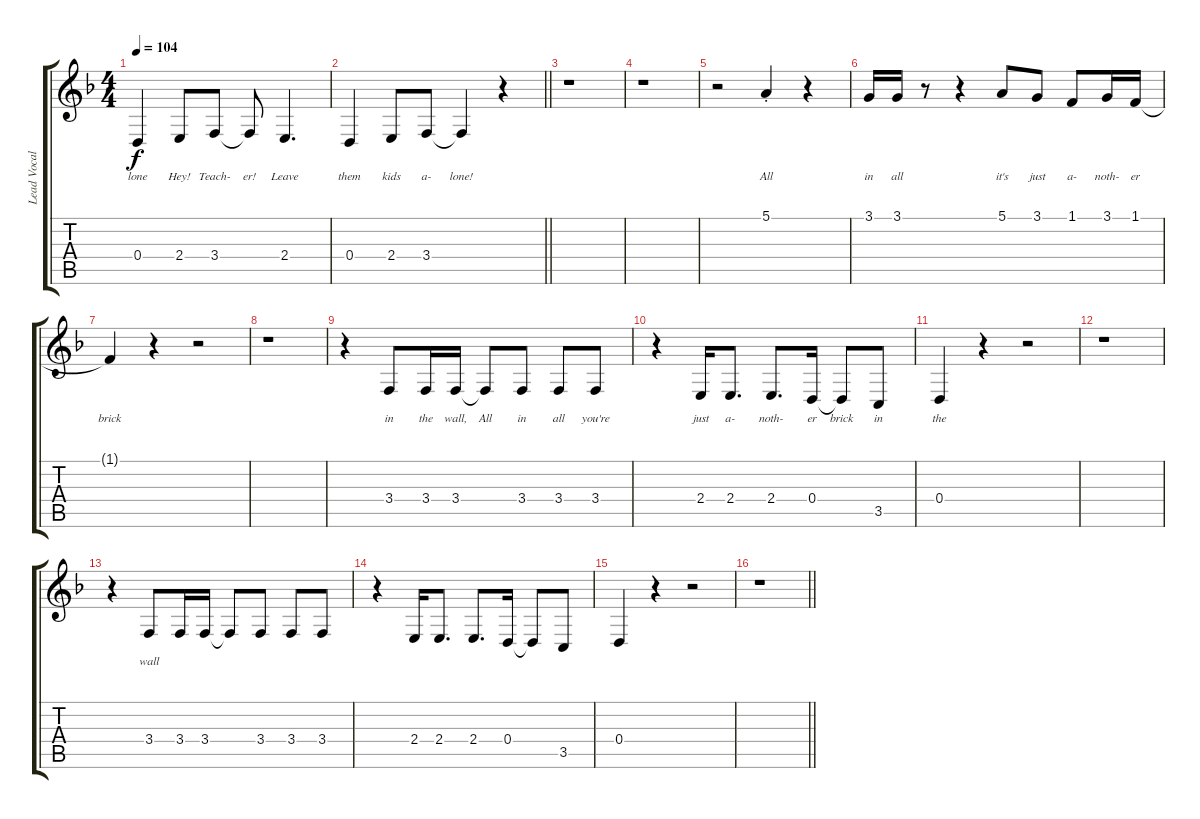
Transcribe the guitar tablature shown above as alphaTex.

\track ("Lead Vocals" "Lead Vocal") {instrument baritonesax}
\staff {score tabs}
\tuning (E4 B3 G3 D3 A2 E2) {hide}
\ts (4 4)
\tempo 104
\clef g2
\ks dminor
0.4.4{lyrics (0 "lone") lyrics (1 "") lyrics (2 "") lyrics (3 "") lyrics (4 "") dy f} 2.4.8{lyrics (0 "Hey!") lyrics (1 "") lyrics (2 "") lyrics (3 "") lyrics (4 "")} 3.4.8{lyrics (0 "Teach-") lyrics (1 "") lyrics (2 "") lyrics (3 "") lyrics (4 "")} 3.4{t}.8{lyrics (0 "er!") lyrics (1 "") lyrics (2 "") lyrics (3 "") lyrics (4 "")} 2.4.4{d lyrics (0 "Leave") lyrics (1 "") lyrics (2 "") lyrics (3 "") lyrics (4 "")} |
\barLineRight lightlight
0.4.4{lyrics (0 "them") lyrics (1 "") lyrics (2 "") lyrics (3 "") lyrics (4 "")} 2.4.8{lyrics (0 "kids") lyrics (1 "") lyrics (2 "") lyrics (3 "") lyrics (4 "")} 3.4.8{lyrics (0 "a-") lyrics (1 "") lyrics (2 "") lyrics (3 "") lyrics (4 "")} 3.4{t}.4{lyrics (0 "lone!") lyrics (1 "") lyrics (2 "") lyrics (3 "") lyrics (4 "")} r.4 |
r.1 |
r.1 |
r.2 5.1{st}.4{lyrics (0 "All") lyrics (1 "") lyrics (2 "") lyrics (3 "") lyrics (4 "")} r.4 |
3.1.16{lyrics (0 "in") lyrics (1 "") lyrics (2 "") lyrics (3 "") lyrics (4 "")} 3.1.16{lyrics (0 "all") lyrics (1 "") lyrics (2 "") lyrics (3 "") lyrics (4 "")} r.8 r.4 5.1.8{lyrics (0 "it's") lyrics (1 "") lyrics (2 "") lyrics (3 "") lyrics (4 "")} 3.1.8{lyrics (0 "just") lyrics (1 "") lyrics (2 "") lyrics (3 "") lyrics (4 "")} 1.1.8{lyrics (0 "a-") lyrics (1 "") lyrics (2 "") lyrics (3 "") lyrics (4 "")} 3.1.16{lyrics (0 "noth-") lyrics (1 "") lyrics (2 "") lyrics (3 "") lyrics (4 "")} 1.1.16{lyrics (0 "er") lyrics (1 "") lyrics (2 "") lyrics (3 "") lyrics (4 "")} |
1.1{t}.4{lyrics (0 "brick") lyrics (1 "") lyrics (2 "") lyrics (3 "") lyrics (4 "")} r.4 r.2 |
r.1 |
r.4 3.4.8{lyrics (0 "in") lyrics (1 "") lyrics (2 "") lyrics (3 "") lyrics (4 "")} 3.4.16{lyrics (0 "the") lyrics (1 "") lyrics (2 "") lyrics (3 "") lyrics (4 "")} 3.4.16{lyrics (0 "wall,") lyrics (1 "") lyrics (2 "") lyrics (3 "") lyrics (4 "")} 3.4{t}.8{lyrics (0 "All") lyrics (1 "") lyrics (2 "") lyrics (3 "") lyrics (4 "")} 3.4.8{lyrics (0 "in") lyrics (1 "") lyrics (2 "") lyrics (3 "") lyrics (4 "")} 3.4.8{lyrics (0 "all") lyrics (1 "") lyrics (2 "") lyrics (3 "") lyrics (4 "")} 3.4.8{lyrics (0 "you're") lyrics (1 "") lyrics (2 "") lyrics (3 "") lyrics (4 "")} |
r.4 2.4.16{lyrics (0 "just") lyrics (1 "") lyrics (2 "") lyrics (3 "") lyrics (4 "")} 2.4.8{d lyrics (0 "a-") lyrics (1 "") lyrics (2 "") lyrics (3 "") lyrics (4 "")} 2.4.8{d lyrics (0 "noth-") lyrics (1 "") lyrics (2 "") lyrics (3 "") lyrics (4 "")} 0.4.16{lyrics (0 "er") lyrics (1 "") lyrics (2 "") lyrics (3 "") lyrics (4 "")} 0.4{t}.8{lyrics (0 "brick") lyrics (1 "") lyrics (2 "") lyrics (3 "") lyrics (4 "")} 3.5.8{lyrics (0 "in") lyrics (1 "") lyrics (2 "") lyrics (3 "") lyrics (4 "")} |
0.4.4{lyrics (0 "the") lyrics (1 "") lyrics (2 "") lyrics (3 "") lyrics (4 "")} r.4 r.2 |
r.1 |
r.4 3.4.8{lyrics (0 "wall") lyrics (1 "") lyrics (2 "") lyrics (3 "") lyrics (4 "")} 3.4.16 3.4.16 3.4{t}.8 3.4.8 3.4.8 3.4.8 |
r.4 2.4.16 2.4.8{d} 2.4.8{d} 0.4.16 0.4{t}.8 3.5.8 |
0.4.4 r.4 r.2 |
\barLineRight lightlight
r.1
